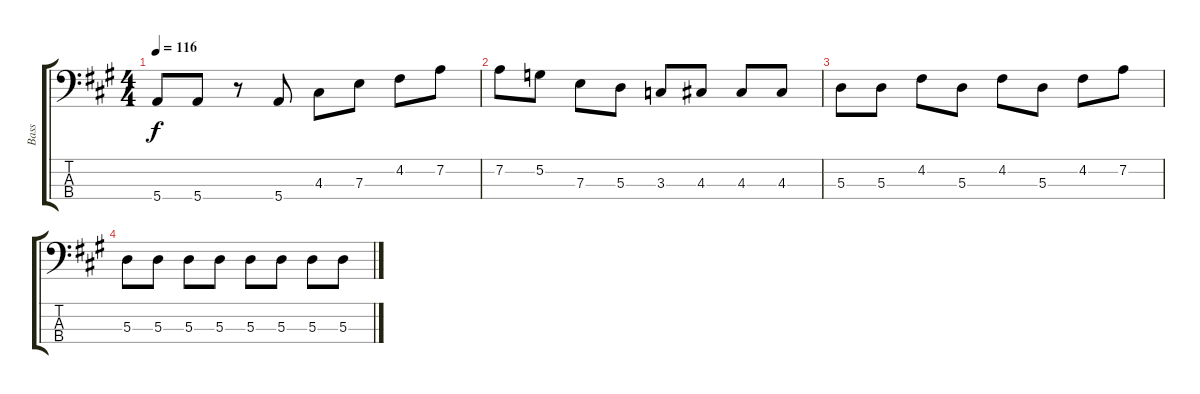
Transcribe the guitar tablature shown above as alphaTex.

\track ("Bass" "Bass") {instrument electricbassfinger}
\staff {score tabs}
\tuning (G2 D2 A1 E1) {hide}
\ts (4 4)
\tempo 116
\clef f4
\ks a
5.4.8{dy f} 5.4.8 r.8 5.4.8 4.3.8 7.3.8 4.2.8 7.2.8 |
7.2.8 5.2.8 7.3.8 5.3.8 3.3.8 4.3.8 4.3.8 4.3.8 |
5.3.8 5.3.8 4.2.8 5.3.8 4.2.8 5.3.8 4.2.8 7.2.8 |
5.3.8 5.3.8 5.3.8 5.3.8 5.3.8 5.3.8 5.3.8 5.3.8
